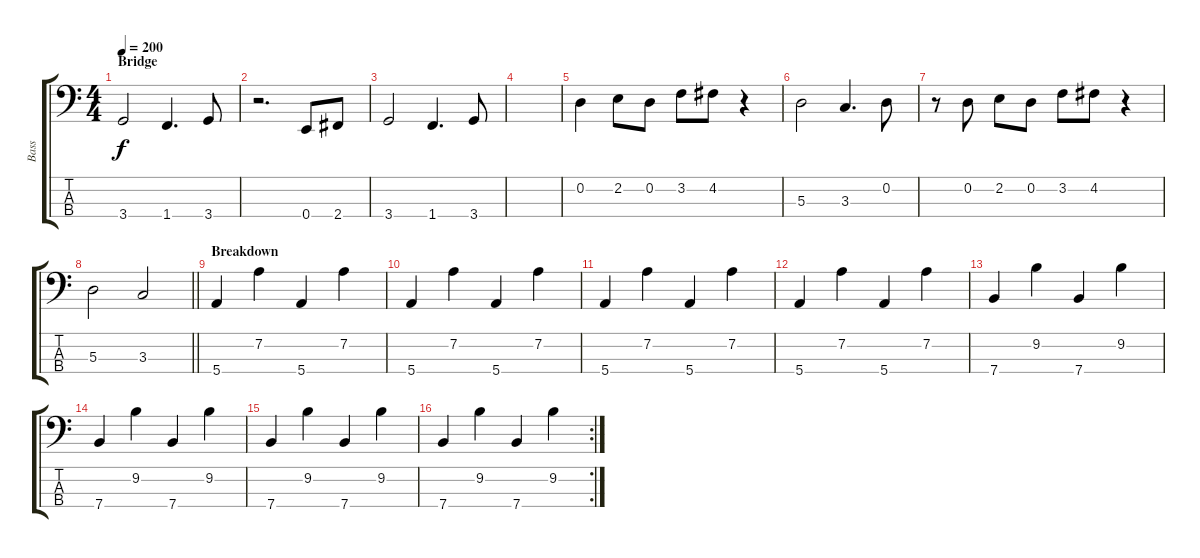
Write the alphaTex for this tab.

\track ("Bass" "Bass") {instrument electricbassfinger}
\staff {score tabs}
\tuning (G2 D2 A1 E1) {hide}
\ts (4 4)
\section ("" "Bridge")
\tempo 200
\clef f4
\ks c
3.4.2{dy f} 1.4.4{d} 3.4.8 |
r.2{d} 0.4.8 2.4.8 |
3.4.2 1.4.4{d} 3.4.8 |
|
0.2.4 2.2.8 0.2.8 3.2.8 4.2.8 r.4 |
5.3.2 3.3.4{d} 0.2.8 |
r.8 0.2.8 2.2.8 0.2.8 3.2.8 4.2.8 r.4 |
\barLineRight lightlight
5.3.2 3.3.2 |
\section ("" "Breakdown")
5.4.4 7.2.4 5.4.4 7.2.4 |
5.4.4 7.2.4 5.4.4 7.2.4 |
5.4.4 7.2.4 5.4.4 7.2.4 |
5.4.4 7.2.4 5.4.4 7.2.4 |
7.4.4 9.2.4 7.4.4 9.2.4 |
7.4.4 9.2.4 7.4.4 9.2.4 |
7.4.4 9.2.4 7.4.4 9.2.4 |
\rc 2
7.4.4 9.2.4 7.4.4 9.2.4
